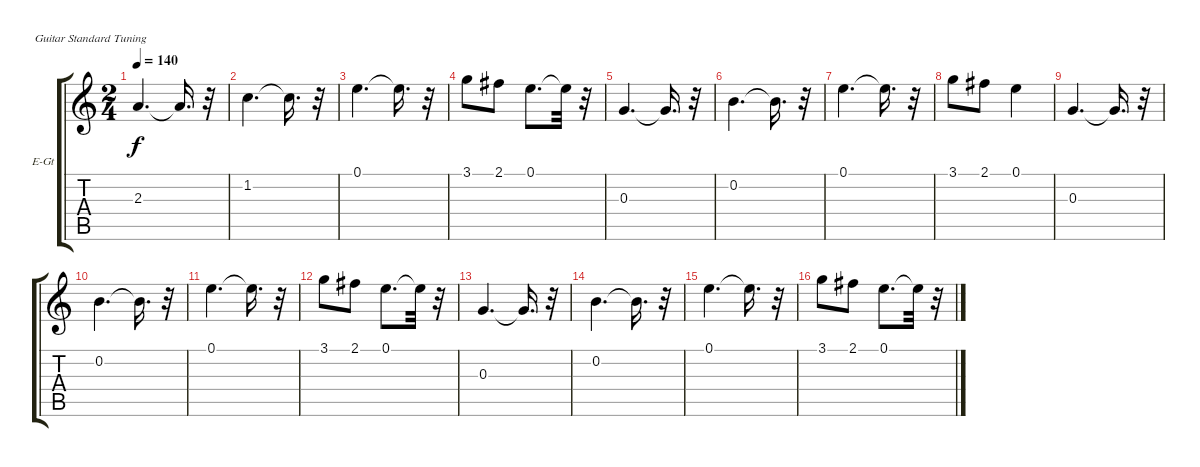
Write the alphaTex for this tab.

\bracketExtendMode groupsimilarinstruments
\firstSystemTrackNameOrientation horizontal
\otherSystemsTrackNameOrientation horizontal
\track ("Гитара 3" "E-Gt") {instrument electricguitarclean}
\staff {score tabs}
\tuning (E4 B3 G3 D3 A2 E2)
\ts (2 4)
\tempo 140
\clef g2
\ks c
2.3.4{d dy f} 2.3{t}.16{d} r.32 |
1.2.4{d} 1.2{t}.16{d} r.32 |
0.1.4{d} 0.1{t}.16{d} r.32 |
3.1.8 2.1.8 0.1.8{d} 0.1{t}.32 r.32 |
0.3.4{d} 0.3{t}.16{d} r.32 |
0.2.4{d} 0.2{t}.16{d} r.32 |
0.1.4{d} 0.1{t}.16{d} r.32 |
3.1.8 2.1.8 0.1.4 |
0.3.4{d} 0.3{t}.16{d} r.32 |
0.2.4{d} 0.2{t}.16{d} r.32 |
0.1.4{d} 0.1{t}.16{d} r.32 |
3.1.8 2.1.8 0.1.8{d} 0.1{t}.32 r.32 |
0.3.4{d} 0.3{t}.16{d} r.32 |
0.2.4{d} 0.2{t}.16{d} r.32 |
0.1.4{d} 0.1{t}.16{d} r.32 |
3.1.8 2.1.8 0.1.8{d} 0.1{t}.32 r.32
